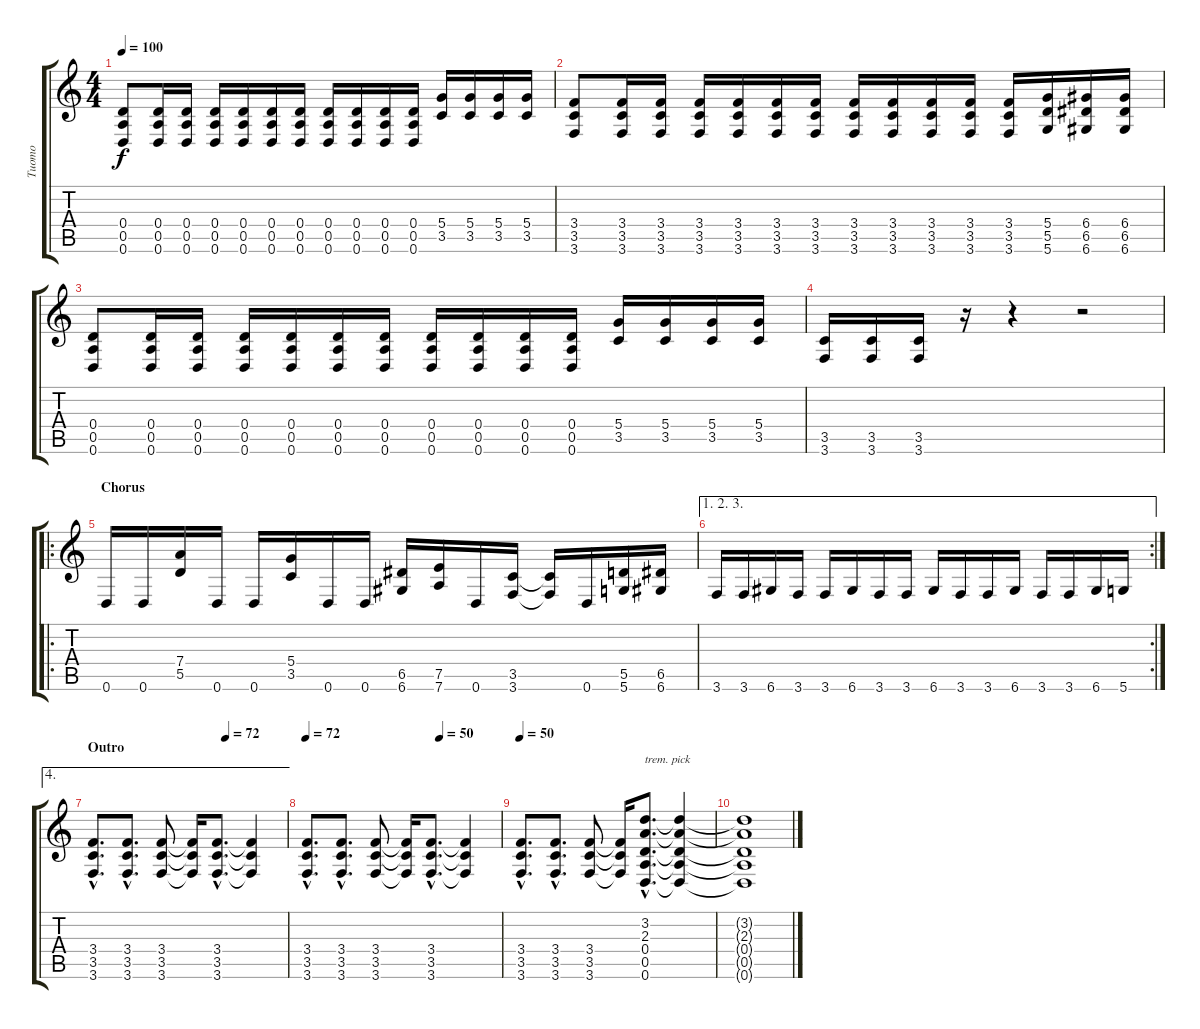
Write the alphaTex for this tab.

\track ("Tuomo" "Tuomo") {instrument distortionguitar}
\staff {score tabs}
\tuning (E4 B3 G3 D3 A2 D2) {hide}
\ts (4 4)
\tempo 100
\clef g2
\ks c
(0.4 0.5 0.6).8{dy f} (0.4 0.5 0.6).16 (0.4 0.5 0.6).16 (0.4 0.5 0.6).16 (0.4 0.5 0.6).16 (0.4 0.5 0.6).16 (0.4 0.5 0.6).16 (0.4 0.5 0.6).16 (0.4 0.5 0.6).16 (0.4 0.5 0.6).16 (0.4 0.5 0.6).16 (5.4 3.5).16 (5.4 3.5).16 (5.4 3.5).16 (5.4 3.5).16 |
(3.4 3.5 3.6).8 (3.4 3.5 3.6).16 (3.4 3.5 3.6).16 (3.4 3.5 3.6).16 (3.4 3.5 3.6).16 (3.4 3.5 3.6).16 (3.4 3.5 3.6).16 (3.4 3.5 3.6).16 (3.4 3.5 3.6).16 (3.4 3.5 3.6).16 (3.4 3.5 3.6).16 (3.4 3.5 3.6).16 (5.4 5.5 5.6).16 (6.4 6.5 6.6).16 (6.4 6.5 6.6).16 |
(0.4 0.5 0.6).8 (0.4 0.5 0.6).16 (0.4 0.5 0.6).16 (0.4 0.5 0.6).16 (0.4 0.5 0.6).16 (0.4 0.5 0.6).16 (0.4 0.5 0.6).16 (0.4 0.5 0.6).16 (0.4 0.5 0.6).16 (0.4 0.5 0.6).16 (0.4 0.5 0.6).16 (5.4 3.5).16 (5.4 3.5).16 (5.4 3.5).16 (5.4 3.5).16 |
(3.5 3.6).16 (3.5 3.6).16 (3.5 3.6).16 r.16 r.4 r.2 |
\ro
\section ("" "Chorus")
0.6.16 0.6.16 (7.4 5.5).16 0.6.16 0.6.16 (5.4 3.5).16 0.6.16 0.6.16 (6.5 6.6).16 (7.5 7.6).16 0.6.16 (3.5 3.6).16 (3.5{t} 3.6{t}).16 0.6.16 (5.5 5.6).16 (6.5 6.6).16 |
\ae (1 2 3)
\rc 2
3.6.16 3.6.16 6.6.16 3.6.16 3.6.16 6.6.16 3.6.16 3.6.16 6.6.16 3.6.16 3.6.16 6.6.16 3.6.16 3.6.16 6.6.16 5.6.16 |
\ae 4
\section ("" "Outro")
\tempo (72 0.6875)
(3.4{hac} 3.5{hac} 3.6{hac}).8{d} (3.4{hac} 3.5{hac} 3.6{hac}).8{d} (3.4 3.5 3.6).8 (3.4{t} 3.5{t} 3.6{t}).16 (3.4{hac} 3.5{hac} 3.6{hac}).8{d} (3.4{t} 3.5{t} 3.6{t}).4 |
\tempo 72
\tempo (50 0.6875)
(3.4{hac} 3.5{hac} 3.6{hac}).8{d} (3.4{hac} 3.5{hac} 3.6{hac}).8{d} (3.4 3.5 3.6).8 (3.4{t} 3.5{t} 3.6{t}).16 (3.4{hac} 3.5{hac} 3.6{hac}).8{d} (3.4{t} 3.5{t} 3.6{t}).4 |
\tempo 50
(3.4{hac} 3.5{hac} 3.6{hac}).8{d} (3.4{hac} 3.5{hac} 3.6{hac}).8{d} (3.4 3.5 3.6).8 (3.4{t} 3.5{t} 3.6{t}).16 (3.2{hac} 2.3{hac} 0.4{hac} 0.5{hac} 0.6{hac}).8{d txt "trem. pick"} (3.2{t} 2.3{t} 0.4{t} 0.5{t} 0.6{t}).4 |
(3.2{t} 2.3{t} 0.4{t} 0.5{t} 0.6{t}).1
